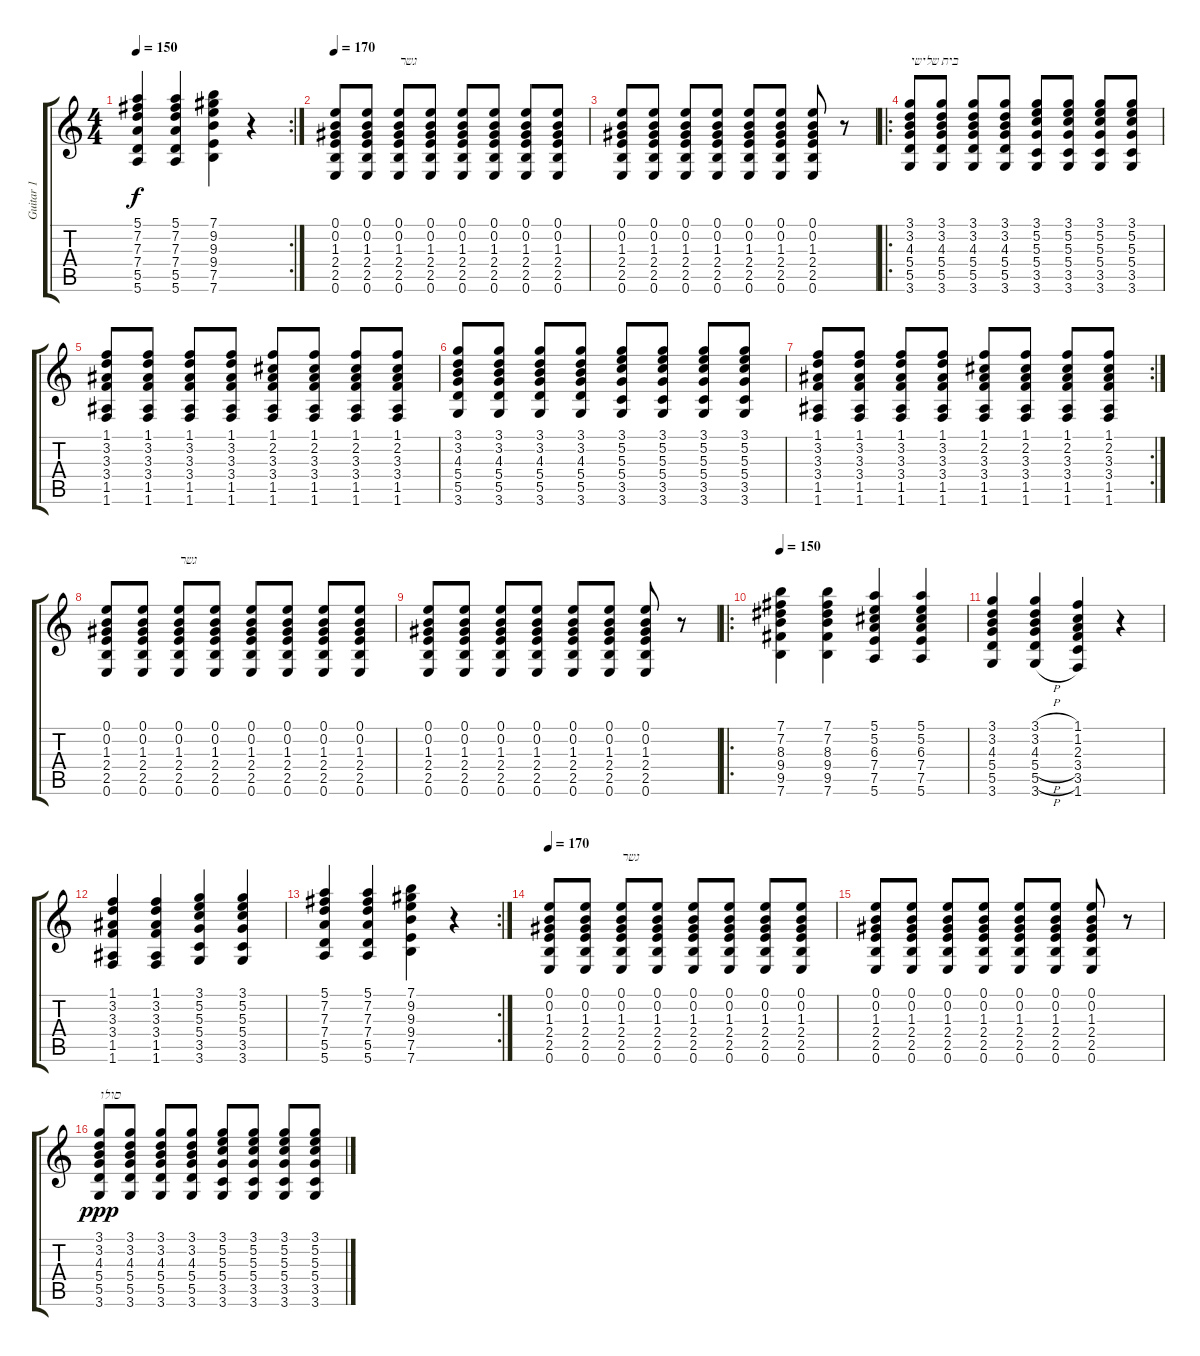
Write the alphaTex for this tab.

\track ("Guitar 1" "Guitar 1") {instrument electricguitarclean}
\staff {score tabs}
\tuning (E4 B3 G3 D3 A2 E2) {hide}
\rc 2
\ts (4 4)
\tempo 150
\clef g2
\ks c
(5.1 7.2 7.3 7.4 5.5 5.6).4{dy f} (5.1 7.2 7.3 7.4 5.5 5.6).4 (7.1 9.2 9.3 9.4 7.5 7.6).4 r.4 |
\tempo 170
(0.1 0.2 1.3 2.4 2.5 0.6).8 (0.1 0.2 1.3 2.4 2.5 0.6).8 (0.1 0.2 1.3 2.4 2.5 0.6).8{txt "גשר"} (0.1 0.2 1.3 2.4 2.5 0.6).8 (0.1 0.2 1.3 2.4 2.5 0.6).8 (0.1 0.2 1.3 2.4 2.5 0.6).8 (0.1 0.2 1.3 2.4 2.5 0.6).8 (0.1 0.2 1.3 2.4 2.5 0.6).8 |
(0.1 0.2 1.3 2.4 2.5 0.6).8 (0.1 0.2 1.3 2.4 2.5 0.6).8 (0.1 0.2 1.3 2.4 2.5 0.6).8 (0.1 0.2 1.3 2.4 2.5 0.6).8 (0.1 0.2 1.3 2.4 2.5 0.6).8 (0.1 0.2 1.3 2.4 2.5 0.6).8 (0.1 0.2 1.3 2.4 2.5 0.6).8 r.8 |
\ro
(3.1 3.2 4.3 5.4 5.5 3.6).8{txt "בית שלישי"} (3.1 3.2 4.3 5.4 5.5 3.6).8 (3.1 3.2 4.3 5.4 5.5 3.6).8 (3.1 3.2 4.3 5.4 5.5 3.6).8 (3.1 5.2 5.3 5.4 3.5 3.6).8 (3.1 5.2 5.3 5.4 3.5 3.6).8 (3.1 5.2 5.3 5.4 3.5 3.6).8 (3.1 5.2 5.3 5.4 3.5 3.6).8 |
(1.1 3.2 3.3 3.4 1.5 1.6).8 (1.1 3.2 3.3 3.4 1.5 1.6).8 (1.1 3.2 3.3 3.4 1.5 1.6).8 (1.1 3.2 3.3 3.4 1.5 1.6).8 (1.1 2.2 3.3 3.4 1.5 1.6).8 (1.1 2.2 3.3 3.4 1.5 1.6).8 (1.1 2.2 3.3 3.4 1.5 1.6).8 (1.1 2.2 3.3 3.4 1.5 1.6).8 |
(3.1 3.2 4.3 5.4 5.5 3.6).8 (3.1 3.2 4.3 5.4 5.5 3.6).8 (3.1 3.2 4.3 5.4 5.5 3.6).8 (3.1 3.2 4.3 5.4 5.5 3.6).8 (3.1 5.2 5.3 5.4 3.5 3.6).8 (3.1 5.2 5.3 5.4 3.5 3.6).8 (3.1 5.2 5.3 5.4 3.5 3.6).8 (3.1 5.2 5.3 5.4 3.5 3.6).8 |
\rc 2
(1.1 3.2 3.3 3.4 1.5 1.6).8 (1.1 3.2 3.3 3.4 1.5 1.6).8 (1.1 3.2 3.3 3.4 1.5 1.6).8 (1.1 3.2 3.3 3.4 1.5 1.6).8 (1.1 2.2 3.3 3.4 1.5 1.6).8 (1.1 2.2 3.3 3.4 1.5 1.6).8 (1.1 2.2 3.3 3.4 1.5 1.6).8 (1.1 2.2 3.3 3.4 1.5 1.6).8 |
(0.1 0.2 1.3 2.4 2.5 0.6).8 (0.1 0.2 1.3 2.4 2.5 0.6).8 (0.1 0.2 1.3 2.4 2.5 0.6).8{txt "גשר"} (0.1 0.2 1.3 2.4 2.5 0.6).8 (0.1 0.2 1.3 2.4 2.5 0.6).8 (0.1 0.2 1.3 2.4 2.5 0.6).8 (0.1 0.2 1.3 2.4 2.5 0.6).8 (0.1 0.2 1.3 2.4 2.5 0.6).8 |
(0.1 0.2 1.3 2.4 2.5 0.6).8 (0.1 0.2 1.3 2.4 2.5 0.6).8 (0.1 0.2 1.3 2.4 2.5 0.6).8 (0.1 0.2 1.3 2.4 2.5 0.6).8 (0.1 0.2 1.3 2.4 2.5 0.6).8 (0.1 0.2 1.3 2.4 2.5 0.6).8 (0.1 0.2 1.3 2.4 2.5 0.6).8 r.8 |
\ro
\tempo 150
(7.1 7.2 8.3 9.4 9.5 7.6).4 (7.1 7.2 8.3 9.4 9.5 7.6).4 (5.1 5.2 6.3 7.4 7.5 5.6).4 (5.1 5.2 6.3 7.4 7.5 5.6).4 |
(3.1 3.2 4.3 5.4 5.5 3.6).4 (3.1{h} 3.2{h} 4.3{h} 5.4{h} 5.5{h} 3.6{h}).4 (1.1 1.2 2.3 3.4 3.5 1.6).4 r.4 |
(1.1 3.2 3.3 3.4 1.5 1.6).4 (1.1 3.2 3.3 3.4 1.5 1.6).4 (3.1 5.2 5.3 5.4 3.5 3.6).4 (3.1 5.2 5.3 5.4 3.5 3.6).4 |
\rc 2
(5.1 7.2 7.3 7.4 5.5 5.6).4 (5.1 7.2 7.3 7.4 5.5 5.6).4 (7.1 9.2 9.3 9.4 7.5 7.6).4 r.4 |
\tempo 170
(0.1 0.2 1.3 2.4 2.5 0.6).8 (0.1 0.2 1.3 2.4 2.5 0.6).8 (0.1 0.2 1.3 2.4 2.5 0.6).8{txt "גשר"} (0.1 0.2 1.3 2.4 2.5 0.6).8 (0.1 0.2 1.3 2.4 2.5 0.6).8 (0.1 0.2 1.3 2.4 2.5 0.6).8 (0.1 0.2 1.3 2.4 2.5 0.6).8 (0.1 0.2 1.3 2.4 2.5 0.6).8 |
(0.1 0.2 1.3 2.4 2.5 0.6).8 (0.1 0.2 1.3 2.4 2.5 0.6).8 (0.1 0.2 1.3 2.4 2.5 0.6).8 (0.1 0.2 1.3 2.4 2.5 0.6).8 (0.1 0.2 1.3 2.4 2.5 0.6).8 (0.1 0.2 1.3 2.4 2.5 0.6).8 (0.1 0.2 1.3 2.4 2.5 0.6).8 r.8 |
(3.1 3.2 4.3 5.4 5.5 3.6).8{txt "סולו" dy ppp} (3.1 3.2 4.3 5.4 5.5 3.6).8 (3.1 3.2 4.3 5.4 5.5 3.6).8 (3.1 3.2 4.3 5.4 5.5 3.6).8 (3.1 5.2 5.3 5.4 3.5 3.6).8 (3.1 5.2 5.3 5.4 3.5 3.6).8 (3.1 5.2 5.3 5.4 3.5 3.6).8 (3.1 5.2 5.3 5.4 3.5 3.6).8
